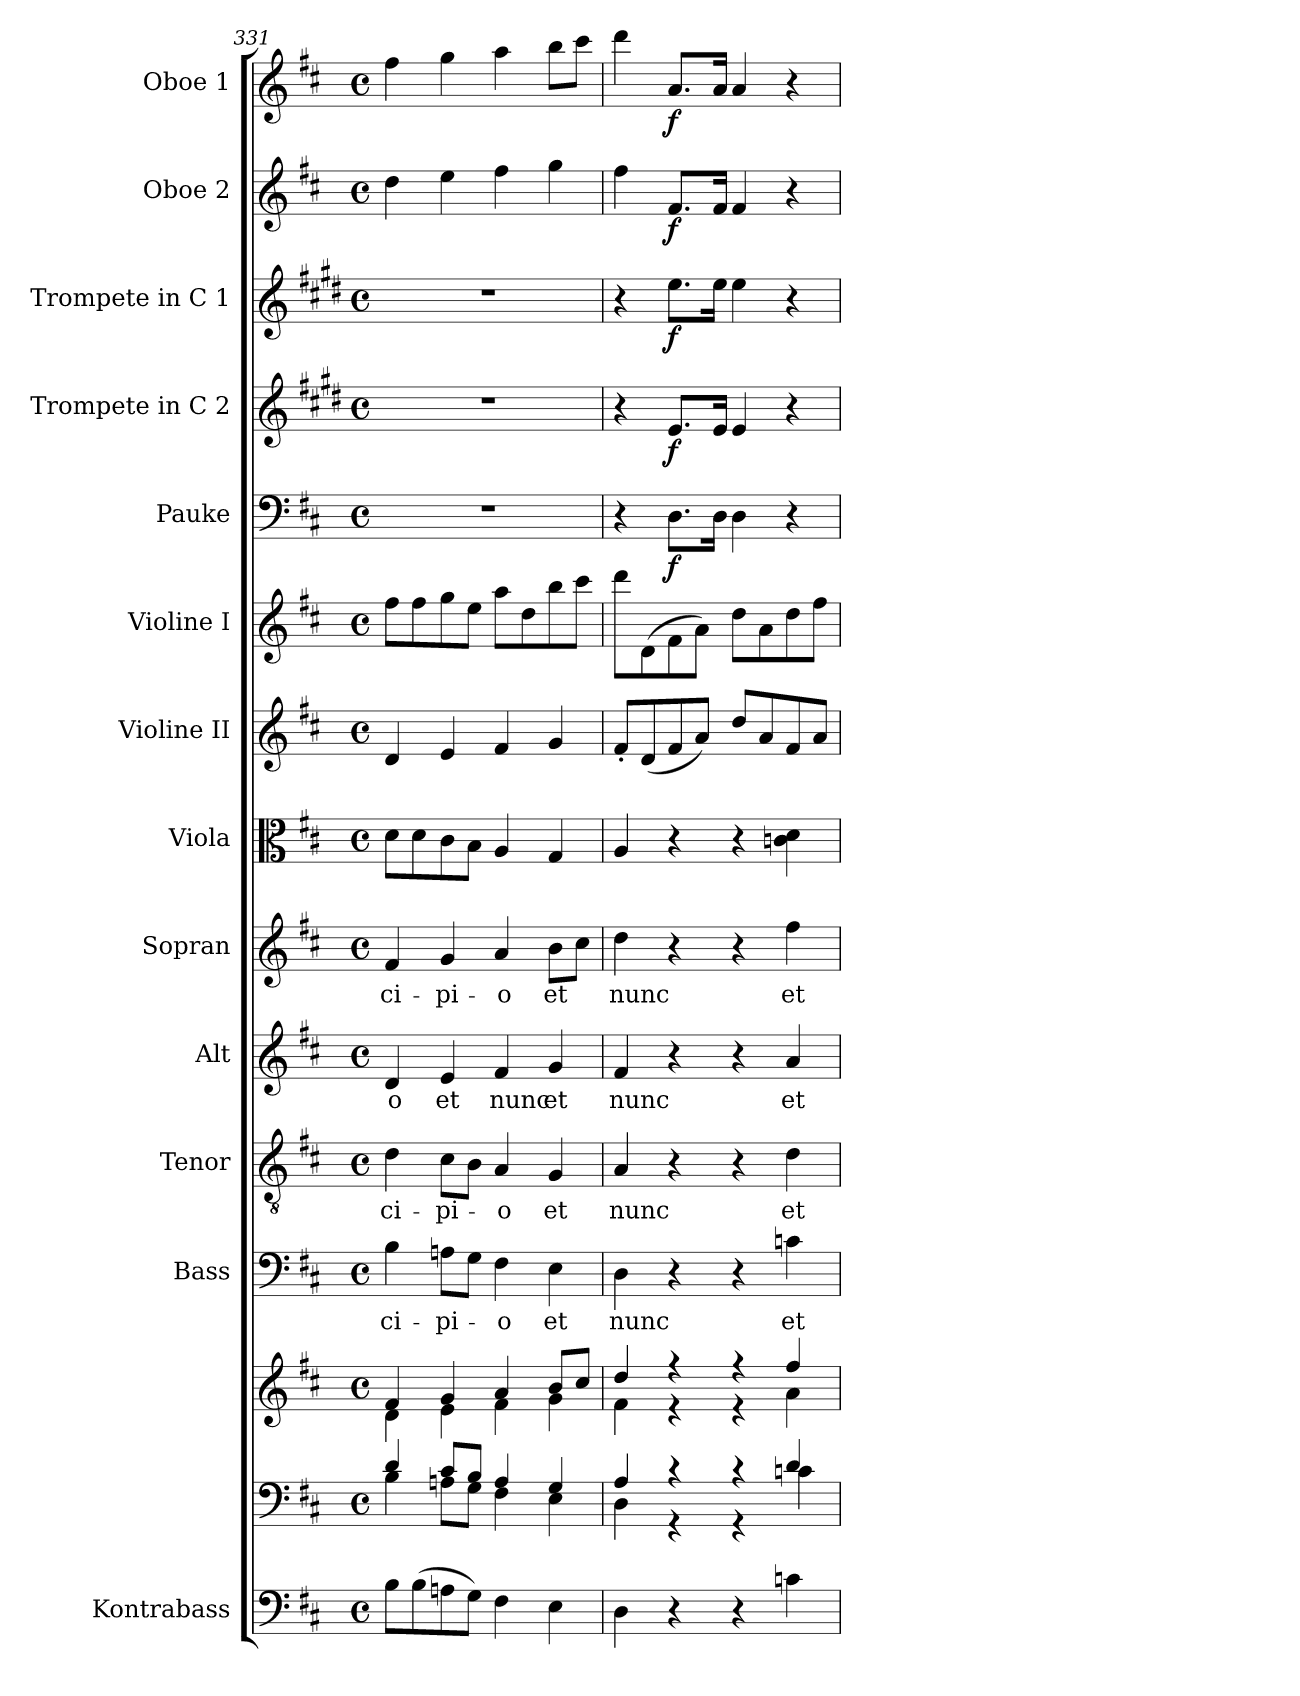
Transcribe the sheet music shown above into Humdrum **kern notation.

**kern	**kern	**kern	**kern	**text	**kern	**text	**kern	**text	**kern	**text	**kern	**kern	**kern	**kern	**dynam	**kern	**dynam	**kern	**dynam	**kern	**dynam	**kern	**dynam
*part14	*part13	*part13	*part12	*part12	*part11	*part11	*part10	*part10	*part9	*part9	*part8	*part7	*part6	*part5	*part5	*part4	*part4	*part3	*part3	*part2	*part2	*part1	*part1
*staff15	*staff14	*staff13	*staff12	*staff12	*staff11	*staff11	*staff10	*staff10	*staff9	*staff9	*staff8	*staff7	*staff6	*staff5	*staff5	*staff4	*staff4	*staff3	*staff3	*staff2	*staff2	*staff1	*staff1
*I"Kontrabass	*	*	*I"Bass	*	*I"Tenor	*	*I"Alt	*	*I"Sopran	*	*I"Viola	*I"Violine II	*I"Violine I	*I"Pauke	*	*I"Trompete in C 2	*	*I"Trompete in C 1	*	*I"Oboe 2	*	*I"Oboe 1	*
*I'Kb.	*	*	*I'B	*	*I'T	*	*I'A	*	*I'S	*	*I'Vla.	*I'Vl. II	*I'Vl. I	*I'Pk.	*	*	*	*	*	*I'Ob. 2	*	*I'Ob. 1	*
!!LO:PB:g=z
*clefF4	*clefF4	*clefG2	*clefF4	*	*clefGv2	*	*clefG2	*	*clefG2	*	*clefC3	*clefG2	*clefG2	*clefF4	*	*clefG2	*	*clefG2	*	*clefG2	*	*clefG2	*
*ITrd7c12	*	*	*	*	*	*	*	*	*	*	*	*	*	*	*	*ITrd1c2	*	*ITrd1c2	*	*	*	*	*
*k[f#c#]	*k[f#c#]	*k[f#c#]	*k[f#c#]	*	*k[f#c#]	*	*k[f#c#]	*	*k[f#c#]	*	*k[f#c#]	*k[f#c#]	*k[f#c#]	*k[f#c#]	*	*k[f#c#]	*	*k[f#c#]	*	*k[f#c#]	*	*k[f#c#]	*
*D:	*D:	*D:	*D:	*	*D:	*	*D:	*	*D:	*	*D:	*D:	*D:	*D:	*	*D:	*	*D:	*	*D:	*	*D:	*
*M4/4	*M4/4	*M4/4	*M4/4	*	*M4/4	*	*M4/4	*	*M4/4	*	*M4/4	*M4/4	*M4/4	*M4/4	*	*M4/4	*	*M4/4	*	*M4/4	*	*M4/4	*
*met(c)	*met(c)	*met(c)	*met(c)	*	*met(c)	*	*met(c)	*	*met(c)	*	*met(c)	*met(c)	*met(c)	*met(c)	*	*met(c)	*	*met(c)	*	*met(c)	*	*met(c)	*
=331	=331	=331	=331	=331	=331	=331	=331	=331	=331	=331	=331	=331	=331	=331	=331	=331	=331	=331	=331	=331	=331	=331	=331
*	*^	*^	*	*	*	*	*	*	*	*	*	*	*	*	*	*	*	*	*	*	*	*	*
!	!	!	!	!	!	!LO:LY:b	!	!LO:LY:b	!	!LO:LY:b	!	!LO:LY:b	!	!	!	!	!	!	!	!	!	!	!	!	!
8BB\L	4d/	4B\	4f#/	4d\	4B\	-ci-	4d\	-ci-	4d/	-o	4f#/	-ci-	8d\L	4d/	8ff#\L	1r	.	1r	.	1r	.	4dd\	.	4ff#\	.
(>8BB\	.	.	.	.	.	.	.	.	.	.	.	.	8d\	.	8ff#\	.	.	.	.	.	.	.	.	.	.
!	!	!	!	!	!	!LO:LY:b	!	!LO:LY:b	!	!LO:LY:b	!	!LO:LY:b	!	!	!	!	!	!	!	!	!	!	!	!	!
8AAn\	8c#/L	8An\L	4g/	4e\	8An\L	-pi-	8c#\L	-pi-	4e/	et	4g/	-pi-	8c#\	4e/	8gg\	.	.	.	.	.	.	4ee\	.	4gg\	.
8GG\J)	8B/J	8G\J	.	.	8G\J	.	8B\J	.	.	.	.	.	8B\J	.	8ee\J	.	.	.	.	.	.	.	.	.	.
!	!	!	!	!	!	!LO:LY:b	!	!LO:LY:b	!	!LO:LY:b	!	!LO:LY:b	!	!	!	!	!	!	!	!	!	!	!	!	!
4FF#\	4A/	4F#\	4a/	4f#\	4F#\	-o	4A/	-o	4f#/	nunc	4a/	-o	4A/	4f#/	8aa\L	.	.	.	.	.	.	4ff#\	.	4aa\	.
.	.	.	.	.	.	.	.	.	.	.	.	.	.	.	8dd\	.	.	.	.	.	.	.	.	.	.
!	!	!	!	!	!	!LO:LY:b	!	!LO:LY:b	!	!LO:LY:b	!	!LO:LY:b	!	!	!	!	!	!	!	!	!	!	!	!	!
4EE\	4G/	4E\	8b/L	4g\	4E\	et	4G/	et	4g/	et	8b\L	et	4G/	4g/	8bb\	.	.	.	.	.	.	4gg\	.	8bb\L	.
.	.	.	8cc#/J	.	.	.	.	.	.	.	8cc#\J	.	.	.	8ccc#\J	.	.	.	.	.	.	.	.	8ccc#\J	.
=332	=332	=332	=332	=332	=332	=332	=332	=332	=332	=332	=332	=332	=332	=332	=332	=332	=332	=332	=332	=332	=332	=332	=332	=332	=332
!	!	!	!	!	!	!LO:LY:b	!	!LO:LY:b	!	!LO:LY:b	!	!LO:LY:b	!	!	!	!	!	!	!	!	!	!	!	!	!
4DD\	4A/	4D\	4dd/	4f#\	4D\	nunc	4A/	nunc	4f#/	nunc	4dd\	nunc	4A/	8f#'</L	8ddd\L	4r	.	4r	.	4r	.	4ff#\	.	4ddd\	.
.	.	.	.	.	.	.	.	.	.	.	.	.	.	(<8d/	(>8d\	.	.	.	.	.	.	.	.	.	.
!	!	!	!	!	!	!	!	!	!	!	!	!	!	!	!	!	!LO:DY:b	!	!LO:DY:b	!	!LO:DY:b	!	!LO:DY:b	!	!LO:DY:b
4r	4r	4r	4r	4r	4r	.	4r	.	4r	.	4r	.	4r	8f#/	8f#\	8.D\L	f	8.d/L	f	8.dd\L	f	8.f#/L	f	8.a/L	f
.	.	.	.	.	.	.	.	.	.	.	.	.	.	8a/J)	8a\J)	.	.	.	.	.	.	.	.	.	.
.	.	.	.	.	.	.	.	.	.	.	.	.	.	.	.	16D\Jk	.	16d/Jk	.	16dd\Jk	.	16f#/Jk	.	16a/Jk	.
4r	4r	4r	4r	4r	4r	.	4r	.	4r	.	4r	.	4r	8dd/L	8dd\L	4D\	.	4d/	.	4dd\	.	4f#/	.	4a/	.
.	.	.	.	.	.	.	.	.	.	.	.	.	.	8a/	8a\	.	.	.	.	.	.	.	.	.	.
!	!	!	!	!	!	!LO:LY:b	!	!LO:LY:b	!	!LO:LY:b	!	!LO:LY:b	!	!	!	!	!	!	!	!	!	!	!	!	!
4Cn\	4d/	4cn\	4ff#/	4a\	4cn\	et	4d\	et	4a/	et	4ff#\	et	4cn\ 4d\	8f#/	8dd\	4r	.	4r	.	4r	.	4r	.	4r	.
.	.	.	.	.	.	.	.	.	.	.	.	.	.	8a/J	8ff#\J	.	.	.	.	.	.	.	.	.	.
*	*v	*v	*	*	*	*	*	*	*	*	*	*	*	*	*	*	*	*	*	*	*	*	*	*	*
*	*	*v	*v	*	*	*	*	*	*	*	*	*	*	*	*	*	*	*	*	*	*	*	*	*
=	=	=	=	=	=	=	=	=	=	=	=	=	=	=	=	=	=	=	=	=	=	=	=
*-	*-	*-	*-	*-	*-	*-	*-	*-	*-	*-	*-	*-	*-	*-	*-	*-	*-	*-	*-	*-	*-	*-	*-
